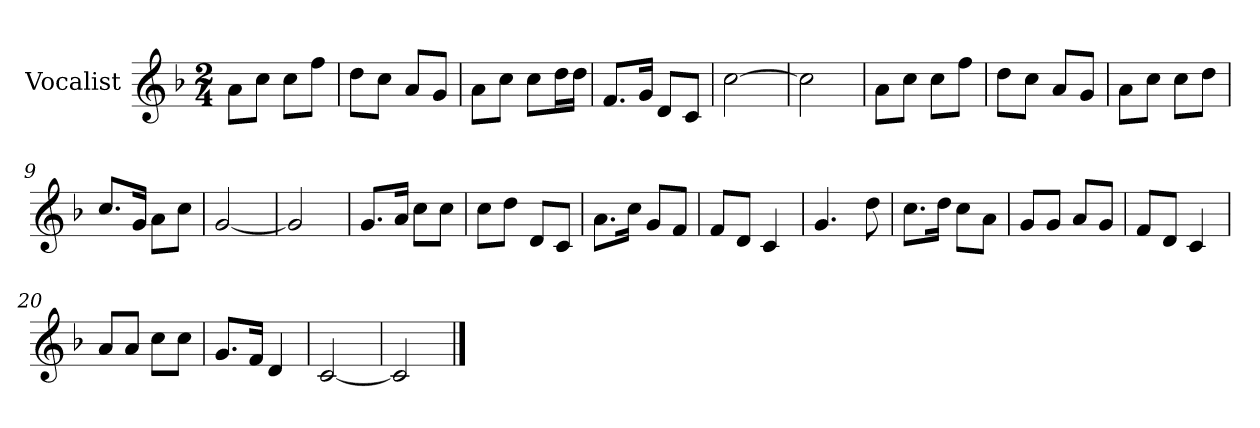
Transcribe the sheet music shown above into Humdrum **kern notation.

**kern
*part1
*staff1
*I"Vocalist
*k[b-]
*F:
*M2/4
=
8aL
8ccJ
8ccL
8ffJ
=1
8ddL
8ccJ
8aL
8gJ
=2
8aL
8ccJ
8ccL
16ddL
16ddJJ
=3
8.fL
16gJk
8dL
8cJ
=4
[2cc
=5
2cc]
=6
8aL
8ccJ
8ccL
8ffJ
=7
8ddL
8ccJ
8aL
8gJ
=8
8aL
8ccJ
8ccL
8ddJ
=9
8.ccL
16gJk
8aL
8ccJ
=10
[2g
=11
2g]
=12
8.gL
16aJk
8ccL
8ccJ
=13
8ccL
8ddJ
8dL
8cJ
=14
8.aL
16ccJk
8gL
8fJ
=15
8fL
8dJ
4c
=16
4.g
8dd
=17
8.ccL
16ddJk
8ccL
8aJ
=18
8gL
8gJ
8aL
8gJ
=19
8fL
8dJ
4c
=20
8aL
8aJ
8ccL
8ccJ
=21
8.gL
16fJk
4d
=22
[2c
=23
2c]
==
*-
